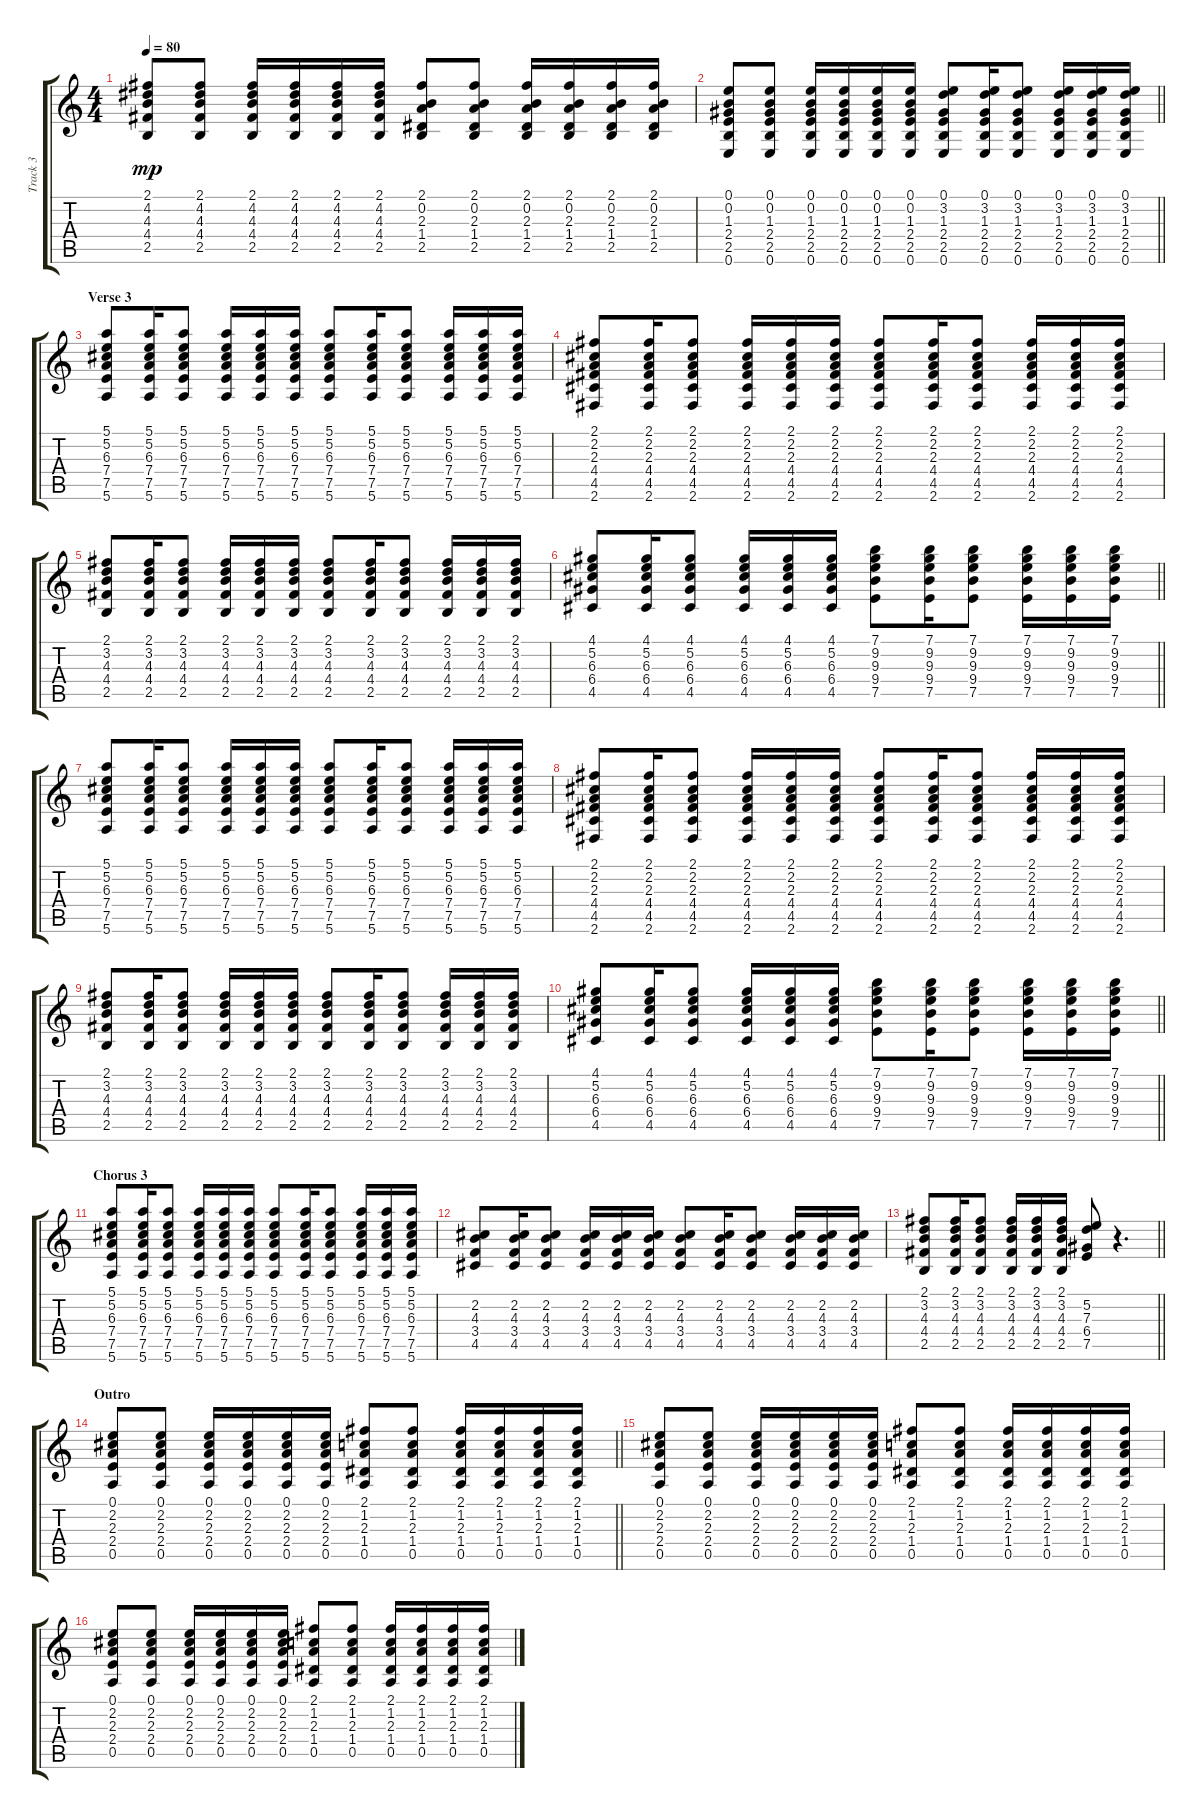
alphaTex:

\track ("Track 3" "Track 3") {instrument acousticguitarsteel}
\staff {score tabs}
\tuning (E4 B3 G3 D3 A2 E2) {hide}
\ts (4 4)
\tempo 80
\clef g2
\ks c
(2.1 4.2 4.3 4.4 2.5).8{dy mp} (2.1 4.2 4.3 4.4 2.5).8 (2.1 4.2 4.3 4.4 2.5).16 (2.1 4.2 4.3 4.4 2.5).16 (2.1 4.2 4.3 4.4 2.5).16 (2.1 4.2 4.3 4.4 2.5).16 (2.1 0.2 2.3 1.4 2.5).8 (2.1 0.2 2.3 1.4 2.5).8 (2.1 0.2 2.3 1.4 2.5).16 (2.1 0.2 2.3 1.4 2.5).16 (2.1 0.2 2.3 1.4 2.5).16 (2.1 0.2 2.3 1.4 2.5).16 |
\barLineRight lightlight
(0.1 0.2 1.3 2.4 2.5 0.6).8 (0.1 0.2 1.3 2.4 2.5 0.6).8 (0.1 0.2 1.3 2.4 2.5 0.6).16 (0.1 0.2 1.3 2.4 2.5 0.6).16 (0.1 0.2 1.3 2.4 2.5 0.6).16 (0.1 0.2 1.3 2.4 2.5 0.6).16 (0.1 3.2 1.3 2.4 2.5 0.6).8 (0.1 3.2 1.3 2.4 2.5 0.6).16 (0.1 3.2 1.3 2.4 2.5 0.6).8 (0.1 3.2 1.3 2.4 2.5 0.6).16 (0.1 3.2 1.3 2.4 2.5 0.6).16 (0.1 3.2 1.3 2.4 2.5 0.6).16 |
\section ("" "Verse 3")
(5.1 5.2 6.3 7.4 7.5 5.6).8 (5.1 5.2 6.3 7.4 7.5 5.6).16 (5.1 5.2 6.3 7.4 7.5 5.6).8 (5.1 5.2 6.3 7.4 7.5 5.6).16 (5.1 5.2 6.3 7.4 7.5 5.6).16 (5.1 5.2 6.3 7.4 7.5 5.6).16 (5.1 5.2 6.3 7.4 7.5 5.6).8 (5.1 5.2 6.3 7.4 7.5 5.6).16 (5.1 5.2 6.3 7.4 7.5 5.6).8 (5.1 5.2 6.3 7.4 7.5 5.6).16 (5.1 5.2 6.3 7.4 7.5 5.6).16 (5.1 5.2 6.3 7.4 7.5 5.6).16 |
(2.1 2.2 2.3 4.4 4.5 2.6).8 (2.1 2.2 2.3 4.4 4.5 2.6).16 (2.1 2.2 2.3 4.4 4.5 2.6).8 (2.1 2.2 2.3 4.4 4.5 2.6).16 (2.1 2.2 2.3 4.4 4.5 2.6).16 (2.1 2.2 2.3 4.4 4.5 2.6).16 (2.1 2.2 2.3 4.4 4.5 2.6).8 (2.1 2.2 2.3 4.4 4.5 2.6).16 (2.1 2.2 2.3 4.4 4.5 2.6).8 (2.1 2.2 2.3 4.4 4.5 2.6).16 (2.1 2.2 2.3 4.4 4.5 2.6).16 (2.1 2.2 2.3 4.4 4.5 2.6).16 |
(2.1 3.2 4.3 4.4 2.5).8 (2.1 3.2 4.3 4.4 2.5).16 (2.1 3.2 4.3 4.4 2.5).8 (2.1 3.2 4.3 4.4 2.5).16 (2.1 3.2 4.3 4.4 2.5).16 (2.1 3.2 4.3 4.4 2.5).16 (2.1 3.2 4.3 4.4 2.5).8 (2.1 3.2 4.3 4.4 2.5).16 (2.1 3.2 4.3 4.4 2.5).8 (2.1 3.2 4.3 4.4 2.5).16 (2.1 3.2 4.3 4.4 2.5).16 (2.1 3.2 4.3 4.4 2.5).16 |
\barLineRight lightlight
(4.1 5.2 6.3 6.4 4.5).8 (4.1 5.2 6.3 6.4 4.5).16 (4.1 5.2 6.3 6.4 4.5).8 (4.1 5.2 6.3 6.4 4.5).16 (4.1 5.2 6.3 6.4 4.5).16 (4.1 5.2 6.3 6.4 4.5).16 (7.1 9.2 9.3 9.4 7.5).8 (7.1 9.2 9.3 9.4 7.5).16 (7.1 9.2 9.3 9.4 7.5).8 (7.1 9.2 9.3 9.4 7.5).16 (7.1 9.2 9.3 9.4 7.5).16 (7.1 9.2 9.3 9.4 7.5).16 |
(5.1 5.2 6.3 7.4 7.5 5.6).8 (5.1 5.2 6.3 7.4 7.5 5.6).16 (5.1 5.2 6.3 7.4 7.5 5.6).8 (5.1 5.2 6.3 7.4 7.5 5.6).16 (5.1 5.2 6.3 7.4 7.5 5.6).16 (5.1 5.2 6.3 7.4 7.5 5.6).16 (5.1 5.2 6.3 7.4 7.5 5.6).8 (5.1 5.2 6.3 7.4 7.5 5.6).16 (5.1 5.2 6.3 7.4 7.5 5.6).8 (5.1 5.2 6.3 7.4 7.5 5.6).16 (5.1 5.2 6.3 7.4 7.5 5.6).16 (5.1 5.2 6.3 7.4 7.5 5.6).16 |
(2.1 2.2 2.3 4.4 4.5 2.6).8 (2.1 2.2 2.3 4.4 4.5 2.6).16 (2.1 2.2 2.3 4.4 4.5 2.6).8 (2.1 2.2 2.3 4.4 4.5 2.6).16 (2.1 2.2 2.3 4.4 4.5 2.6).16 (2.1 2.2 2.3 4.4 4.5 2.6).16 (2.1 2.2 2.3 4.4 4.5 2.6).8 (2.1 2.2 2.3 4.4 4.5 2.6).16 (2.1 2.2 2.3 4.4 4.5 2.6).8 (2.1 2.2 2.3 4.4 4.5 2.6).16 (2.1 2.2 2.3 4.4 4.5 2.6).16 (2.1 2.2 2.3 4.4 4.5 2.6).16 |
(2.1 3.2 4.3 4.4 2.5).8 (2.1 3.2 4.3 4.4 2.5).16 (2.1 3.2 4.3 4.4 2.5).8 (2.1 3.2 4.3 4.4 2.5).16 (2.1 3.2 4.3 4.4 2.5).16 (2.1 3.2 4.3 4.4 2.5).16 (2.1 3.2 4.3 4.4 2.5).8 (2.1 3.2 4.3 4.4 2.5).16 (2.1 3.2 4.3 4.4 2.5).8 (2.1 3.2 4.3 4.4 2.5).16 (2.1 3.2 4.3 4.4 2.5).16 (2.1 3.2 4.3 4.4 2.5).16 |
\barLineRight lightlight
(4.1 5.2 6.3 6.4 4.5).8 (4.1 5.2 6.3 6.4 4.5).16 (4.1 5.2 6.3 6.4 4.5).8 (4.1 5.2 6.3 6.4 4.5).16 (4.1 5.2 6.3 6.4 4.5).16 (4.1 5.2 6.3 6.4 4.5).16 (7.1 9.2 9.3 9.4 7.5).8 (7.1 9.2 9.3 9.4 7.5).16 (7.1 9.2 9.3 9.4 7.5).8 (7.1 9.2 9.3 9.4 7.5).16 (7.1 9.2 9.3 9.4 7.5).16 (7.1 9.2 9.3 9.4 7.5).16 |
\section ("" "Chorus 3")
(5.1 5.2 6.3 7.4 7.5 5.6).8 (5.1 5.2 6.3 7.4 7.5 5.6).16 (5.1 5.2 6.3 7.4 7.5 5.6).8 (5.1 5.2 6.3 7.4 7.5 5.6).16 (5.1 5.2 6.3 7.4 7.5 5.6).16 (5.1 5.2 6.3 7.4 7.5 5.6).16 (5.1 5.2 6.3 7.4 7.5 5.6).8 (5.1 5.2 6.3 7.4 7.5 5.6).16 (5.1 5.2 6.3 7.4 7.5 5.6).8 (5.1 5.2 6.3 7.4 7.5 5.6).16 (5.1 5.2 6.3 7.4 7.5 5.6).16 (5.1 5.2 6.3 7.4 7.5 5.6).16 |
(2.2 4.3 3.4 4.5).8 (2.2 4.3 3.4 4.5).16 (2.2 4.3 3.4 4.5).8 (2.2 4.3 3.4 4.5).16 (2.2 4.3 3.4 4.5).16 (2.2 4.3 3.4 4.5).16 (2.2 4.3 3.4 4.5).8 (2.2 4.3 3.4 4.5).16 (2.2 4.3 3.4 4.5).8 (2.2 4.3 3.4 4.5).16 (2.2 4.3 3.4 4.5).16 (2.2 4.3 3.4 4.5).16 |
\barLineRight lightlight
(2.1 3.2 4.3 4.4 2.5).8 (2.1 3.2 4.3 4.4 2.5).16 (2.1 3.2 4.3 4.4 2.5).8 (2.1 3.2 4.3 4.4 2.5).16 (2.1 3.2 4.3 4.4 2.5).16 (2.1 3.2 4.3 4.4 2.5).16 (5.2 7.3 6.4 7.5).8 r.4{d} |
\section ("" "Outro")
\barLineRight lightlight
(0.1 2.2 2.3 2.4 0.5).8 (0.1 2.2 2.3 2.4 0.5).8 (0.1 2.2 2.3 2.4 0.5).16 (0.1 2.2 2.3 2.4 0.5).16 (0.1 2.2 2.3 2.4 0.5).16 (0.1 2.2 2.3 2.4 0.5).16 (2.1 1.2 2.3 1.4 0.5).8 (2.1 1.2 2.3 1.4 0.5).8 (2.1 1.2 2.3 1.4 0.5).16 (2.1 1.2 2.3 1.4 0.5).16 (2.1 1.2 2.3 1.4 0.5).16 (2.1 1.2 2.3 1.4 0.5).16 |
(0.1 2.2 2.3 2.4 0.5).8 (0.1 2.2 2.3 2.4 0.5).8 (0.1 2.2 2.3 2.4 0.5).16 (0.1 2.2 2.3 2.4 0.5).16 (0.1 2.2 2.3 2.4 0.5).16 (0.1 2.2 2.3 2.4 0.5).16 (2.1 1.2 2.3 1.4 0.5).8 (2.1 1.2 2.3 1.4 0.5).8 (2.1 1.2 2.3 1.4 0.5).16 (2.1 1.2 2.3 1.4 0.5).16 (2.1 1.2 2.3 1.4 0.5).16 (2.1 1.2 2.3 1.4 0.5).16 |
(0.1 2.2 2.3 2.4 0.5).8 (0.1 2.2 2.3 2.4 0.5).8 (0.1 2.2 2.3 2.4 0.5).16 (0.1 2.2 2.3 2.4 0.5).16 (0.1 2.2 2.3 2.4 0.5).16 (0.1 2.2 2.3 2.4 0.5).16 (2.1 1.2 2.3 1.4 0.5).8 (2.1 1.2 2.3 1.4 0.5).8 (2.1 1.2 2.3 1.4 0.5).16 (2.1 1.2 2.3 1.4 0.5).16 (2.1 1.2 2.3 1.4 0.5).16 (2.1 1.2 2.3 1.4 0.5).16
